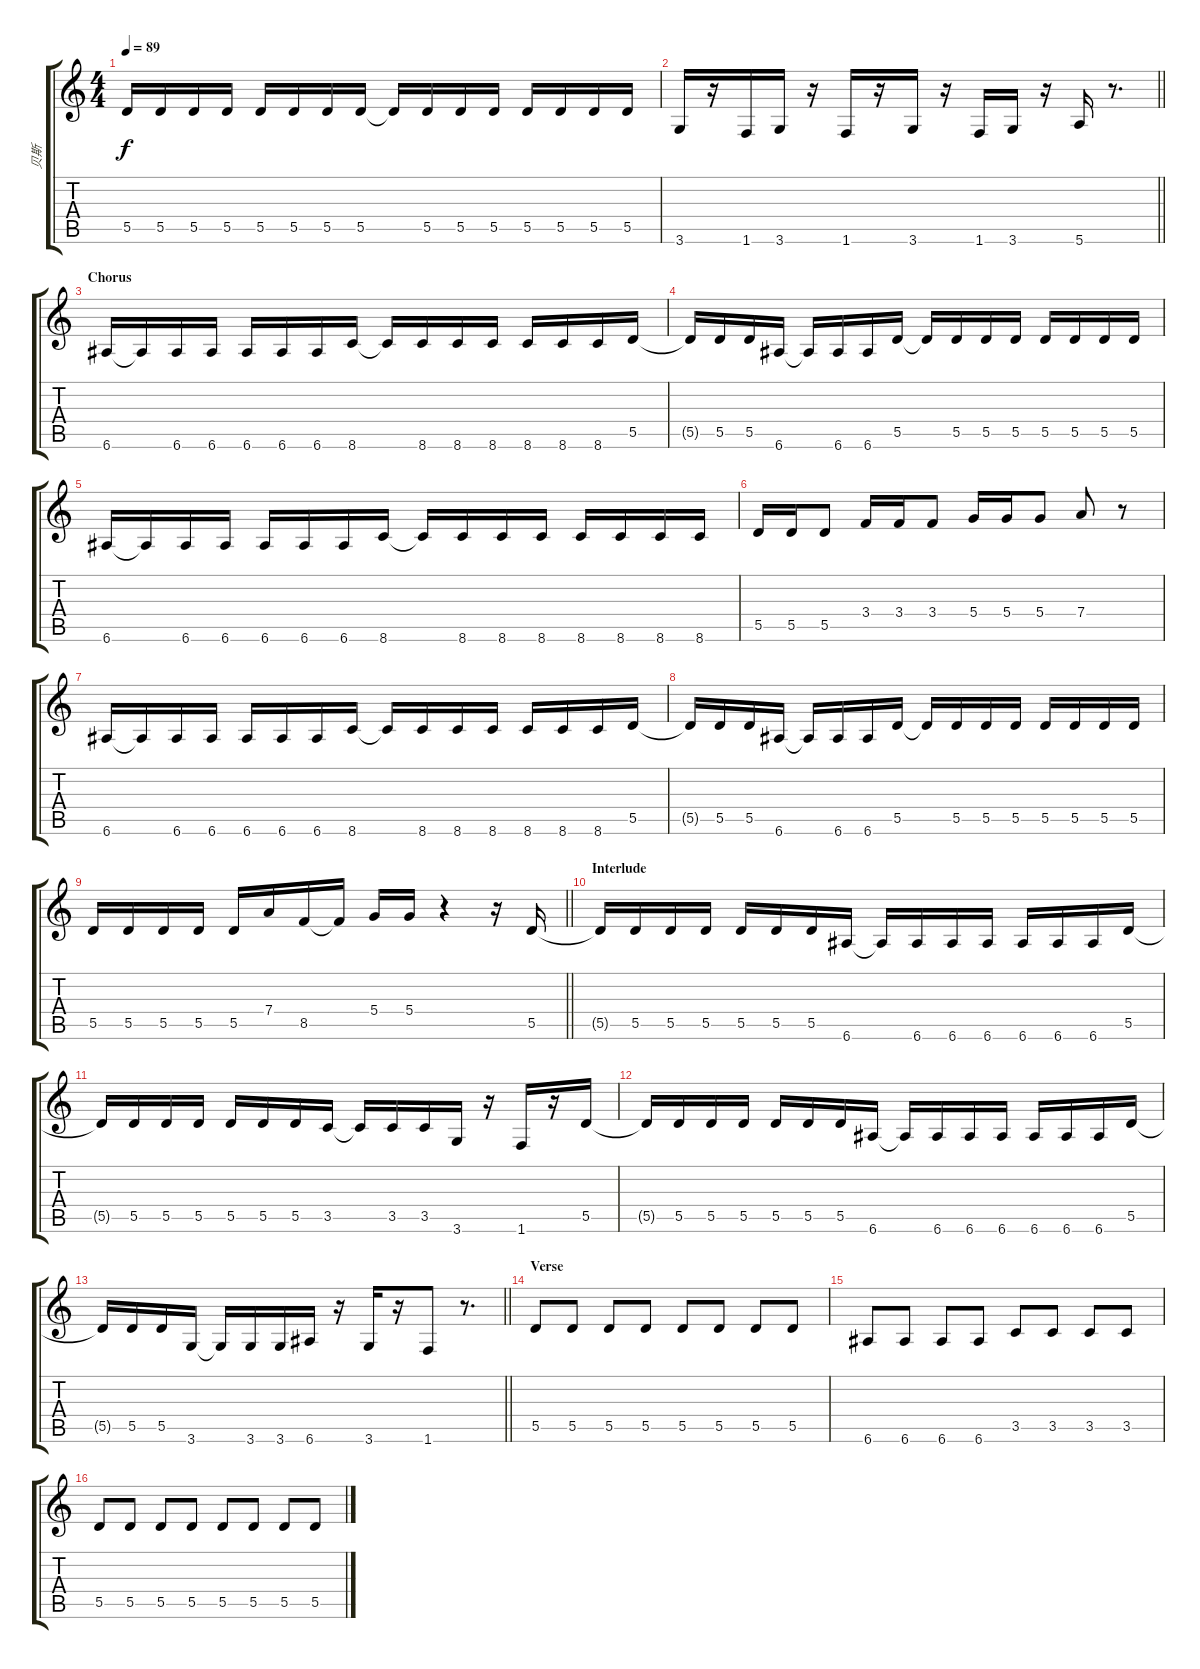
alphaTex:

\track ("贝斯" "贝斯") {instrument electricbassfinger}
\staff {score tabs}
\tuning (E4 B3 G3 D3 A2 E2) {hide}
\ts (4 4)
\tempo 89
\clef g2
\ks c
5.5{t}.16{dy f} 5.5.16 5.5.16 5.5.16 5.5.16 5.5.16 5.5.16 5.5.16 5.5{t}.16 5.5.16 5.5.16 5.5.16 5.5.16 5.5.16 5.5.16 5.5.16 |
\barLineRight lightlight
3.6.16 r.16 1.6.16 3.6.16 r.16 1.6.16 r.16 3.6.16 r.16 1.6.16 3.6.16 r.16 5.6.16 r.8{d} |
\section ("" "Chorus")
6.6.16 6.6{t}.16 6.6.16 6.6.16 6.6.16 6.6.16 6.6.16 8.6.16 8.6{t}.16 8.6.16 8.6.16 8.6.16 8.6.16 8.6.16 8.6.16 5.5.16 |
5.5{t}.16 5.5.16 5.5.16 6.6.16 6.6{t}.16 6.6.16 6.6.16 5.5.16 5.5{t}.16 5.5.16 5.5.16 5.5.16 5.5.16 5.5.16 5.5.16 5.5.16 |
6.6.16 6.6{t}.16 6.6.16 6.6.16 6.6.16 6.6.16 6.6.16 8.6.16 8.6{t}.16 8.6.16 8.6.16 8.6.16 8.6.16 8.6.16 8.6.16 8.6.16 |
5.5.16 5.5.16 5.5.8 3.4.16 3.4.16 3.4.8 5.4.16 5.4.16 5.4.8 7.4.8 r.8 |
6.6.16 6.6{t}.16 6.6.16 6.6.16 6.6.16 6.6.16 6.6.16 8.6.16 8.6{t}.16 8.6.16 8.6.16 8.6.16 8.6.16 8.6.16 8.6.16 5.5.16 |
5.5{t}.16 5.5.16 5.5.16 6.6.16 6.6{t}.16 6.6.16 6.6.16 5.5.16 5.5{t}.16 5.5.16 5.5.16 5.5.16 5.5.16 5.5.16 5.5.16 5.5.16 |
\barLineRight lightlight
5.5.16 5.5.16 5.5.16 5.5.16 5.5.16 7.4.16 8.5.16 8.5{t}.16 5.4.16 5.4.16 r.4 r.16 5.5.16 |
\section ("" "Interlude")
5.5{t}.16 5.5.16 5.5.16 5.5.16 5.5.16 5.5.16 5.5.16 6.6.16 6.6{t}.16 6.6.16 6.6.16 6.6.16 6.6.16 6.6.16 6.6.16 5.5.16 |
5.5{t}.16 5.5.16 5.5.16 5.5.16 5.5.16 5.5.16 5.5.16 3.5.16 3.5{t}.16 3.5.16 3.5.16 3.6.16 r.16 1.6.16 r.16 5.5.16 |
5.5{t}.16 5.5.16 5.5.16 5.5.16 5.5.16 5.5.16 5.5.16 6.6.16 6.6{t}.16 6.6.16 6.6.16 6.6.16 6.6.16 6.6.16 6.6.16 5.5.16 |
\barLineRight lightlight
5.5{t}.16 5.5.16 5.5.16 3.6.16 3.6{t}.16 3.6.16 3.6.16 6.6.16 r.16 3.6.16 r.16 1.6.8 r.8{d} |
\section ("" "Verse")
5.5.8 5.5.8 5.5.8 5.5.8 5.5.8 5.5.8 5.5.8 5.5.8 |
6.6.8 6.6.8 6.6.8 6.6.8 3.5.8 3.5.8 3.5.8 3.5.8 |
5.5.8 5.5.8 5.5.8 5.5.8 5.5.8 5.5.8 5.5.8 5.5.8
